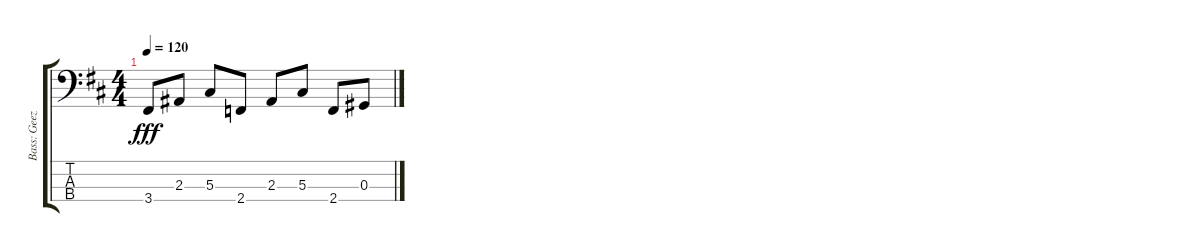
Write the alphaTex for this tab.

\track ("Bass: Geezer" "Bass: Geez") {instrument electricbassfinger}
\staff {score tabs}
\tuning (Gb2 Db2 Ab1 Eb1) {hide}
\ts (4 4)
\tempo 120
\clef f4
\ks d
3.4.8{dy fff} 2.3.8 5.3.8 2.4.8 2.3.8 5.3.8 2.4.8 0.3.8
